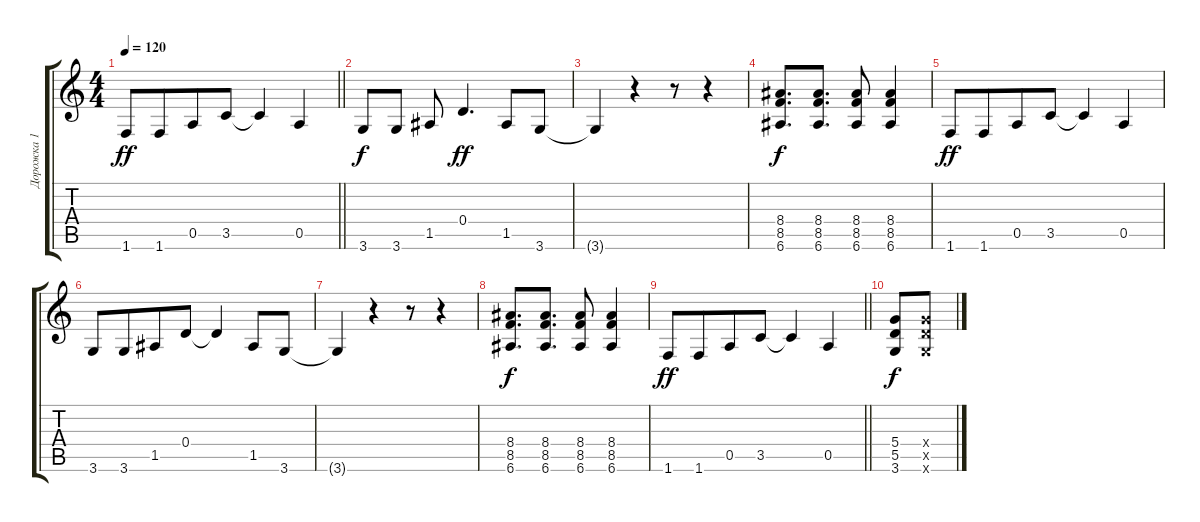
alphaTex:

\track ("Дорожка 1" "Дорожка 1") {instrument overdrivenguitar}
\staff {score tabs}
\tuning (E4 B3 G3 D3 A2 E2) {hide}
\ts (4 4)
\tempo 120
\clef g2
\barLineRight lightlight
\ks c
1.6.8{dy ff} 1.6.8{beam merge} 0.5.8 3.5.8 3.5{t}.4 0.5.4 |
3.6.8{dy f beam merge} 3.6.8 1.5.8 0.4.4{d dy ff} 1.5.8 3.6.8 |
3.6{t}.4 r.4 r.8 r.4 |
(8.4 8.5 6.6).8{d dy f} (8.4 8.5 6.6).8{d} (8.4 8.5 6.6).8 (8.4 8.5 6.6).4 |
1.6.8{dy ff} 1.6.8{beam merge} 0.5.8 3.5.8 3.5{t}.4 0.5.4 |
3.6.8 3.6.8{beam merge} 1.5.8 0.4.8 0.4{t}.4 1.5.8 3.6.8 |
3.6{t}.4 r.4 r.8 r.4 |
(8.4 8.5 6.6).8{d dy f} (8.4 8.5 6.6).8{d} (8.4 8.5 6.6).8 (8.4 8.5 6.6).4 |
\barLineRight lightlight
1.6.8{dy ff} 1.6.8{beam merge} 0.5.8 3.5.8 3.5{t}.4 0.5.4 |
(5.4 5.5 3.6).8{dy f} (5.4{x} 5.5{x} 3.6{x}).8
